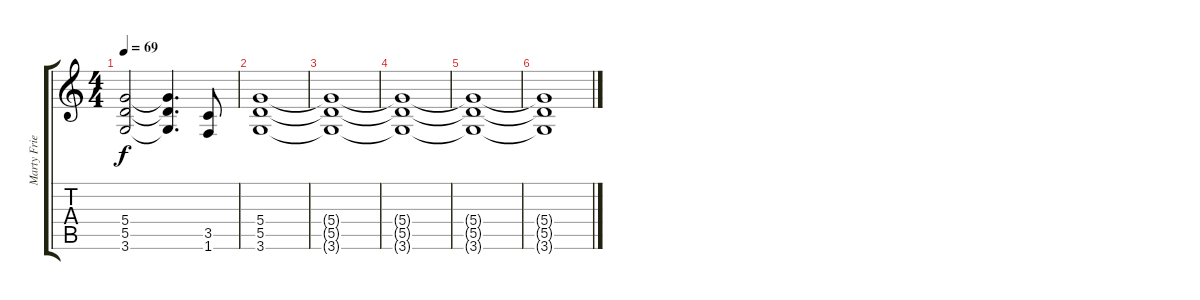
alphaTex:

\track ("Marty Friedman" "Marty Frie") {instrument distortionguitar}
\staff {score tabs}
\tuning (E4 B3 G3 D3 A2 E2) {hide}
\ts (4 4)
\tempo 69
\clef g2
\ks c
(5.4 5.5 3.6).2{dy f} (5.4{t} 5.5{t} 3.6{t}).4{d} (3.5 1.6).8 |
(5.4 5.5 3.6).1 |
(5.4{t} 5.5{t} 3.6{t}).1 |
(5.4{t} 5.5{t} 3.6{t}).1 |
(5.4{t} 5.5{t} 3.6{t}).1 |
(5.4{t} 5.5{t} 3.6{t}).1
